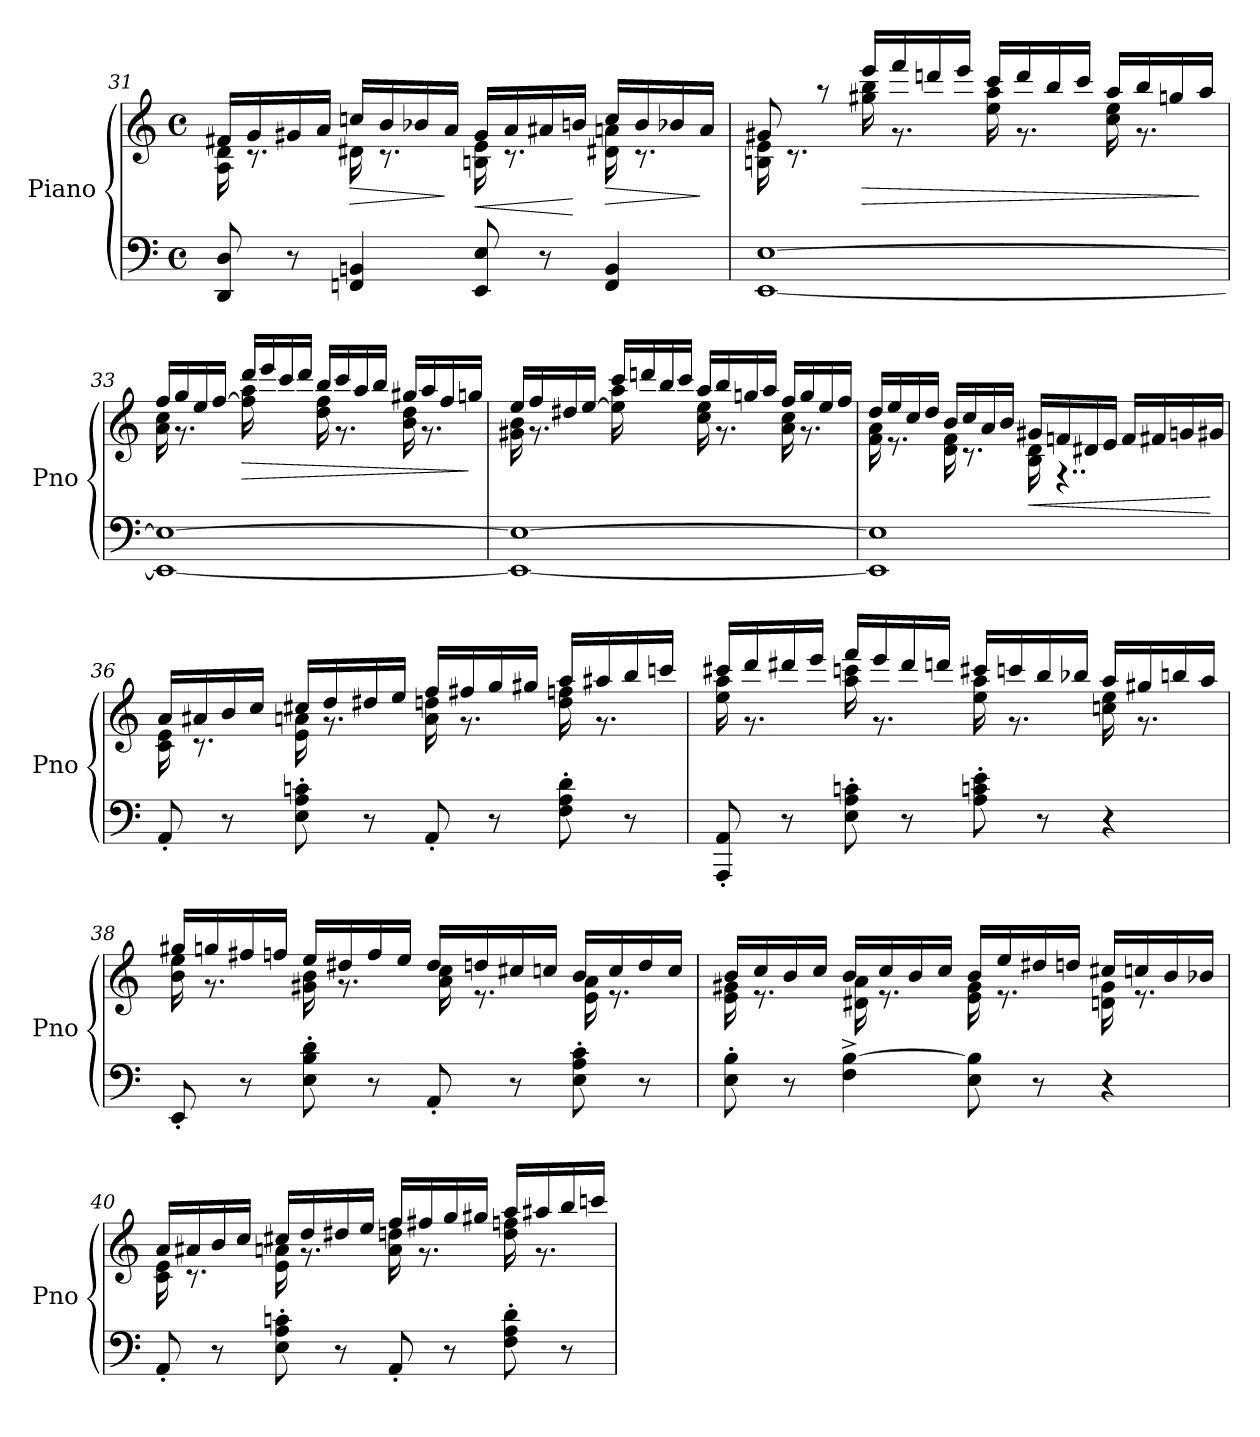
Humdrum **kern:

**kern	**kern	**dynam
*part1	*part1	*part1
*staff2	*staff1	*staff1/2
*I"Piano	*	*
*I'Pno	*	*
!!LO:PB:g=z
*clefF4	*clefG2	*
*k[]	*k[]	*
*M4/4	*M4/4	*
*met(c)	*met(c)	*
=31	=31	=31
*	*^	*
8DD/ 8D/	16f#X/LL	16A\ 16d\	.
.	16g/	8.r	.
8r	16g#X/	.	.
.	16a/JJ	.	.
!	!	!	!LO:HP:b
4FFn/ 4BBn/	16ccn/LL	16d#X\	>
.	16b/	8.r	.
.	16b-X/	.	.
.	16a/JJ	.	]
!	!	!	!LO:HP:b
8EE/ 8E/	16g#/LL	16Bn\ 16e\	<
.	16a/	8.r	.
8r	16a#X/	.	.
.	16bn/JJ	.	[
!	!	!	!LO:HP:b
4FF/ 4BB/	16cc/LL	16d#X\ 16an\	>
.	16b/	8.r	.
.	16b-X/	.	.
.	16a/JJ	.	]
=32	=32	=32	=32
[1EE [1E	8g#X/	16Bn\ 16e\	.
.	.	8.r	.
.	8r	.	.
!	!	!	!LO:HP:b
.	16eee/LL	16gg#X\ 16bb\	>
.	16fff/	8.r	.
.	16dddn/	.	.
.	16eee/JJ	.	.
.	16ccc/LL	16ee\ 16aa\	.
.	16ddd/	8.r	.
.	16bb/	.	.
.	16ccc/JJ	.	.
.	16aa/LL	16cc\ 16ee\	.
.	16bb/	8.r	.
.	16ggn/	.	.
.	16aa/JJ	.	]
!!LO:LB:g=z	!!
=33	=33	=33	=33
1EE_ 1E_	16ff/LL	16a\ 16cc\	.
.	16gg/	8.r	.
.	16ee/	.	.
.	[16ff/JJ	.	.
!	!	!	!LO:HP:b
.	16ff\] 16aa\	16ddd/LL	>
.	16ryy	16eee/	.
.	8ryy	16ccc/	.
.	.	16ddd/JJ	.
.	16bb/LL	16dd\ 16ff\	.
.	16ccc/	8.r	.
.	16aa/	.	.
.	16bb/JJ	.	.
.	16gg#X/LL	16b\ 16dd\	.
.	16aa/	8.r	.
.	16ff/	.	.
.	16ggn/JJ	.	]
=34	=34	=34	=34
1EE_ 1E_	16ee/LL	16g#X\ 16b\	.
.	16ff/	8.r	.
.	16dd#X/	.	.
.	[16ee/JJ	.	.
.	16ee\] 16aa\	16ccc/LL	.
.	16ryy	16dddn/	.
.	8ryy	16bb/	.
.	.	16ccc/JJ	.
.	16aa/LL	16cc\ 16ee\	.
.	16bb/	8.r	.
.	16ggn/	.	.
.	16aa/JJ	.	.
.	16ff/LL	16a\ 16cc\	.
.	16gg/	8.r	.
.	16ee/	.	.
.	16ff/JJ	.	.
!!LO:LB:g=z	!!
=35	=35	=35	=35
1EE] 1E]	16dd/LL	16f\ 16a\	.
.	16ee/	8.r	.
.	16cc/	.	.
.	16dd/JJ	.	.
.	16b/LL	16d\ 16f\	.
.	16cc/	8.r	.
.	16a/	.	.
.	16b/JJ	.	.
!	!	!	!LO:HP:b
!	!	!	!LO:DY:n=1:b
.	16g#X/LL	16B\ 16d\	< other-dynamics
.	16fn/	4..r	.
.	16d#X/	.	.
.	16e/JJ	.	.
.	16f/LL	.	.
.	16f#X/	.	.
.	16gn/	.	.
.	16g#X/JJ	.	[
=36	=36	=36	=36
8AA'/	16a/LL	16c\ 16e\	.
.	16a#X/	8.r	.
8r	16b/	.	.
.	16cc/JJ	.	.
8E\' 8A\' 8cn\'	16cc#X/LL	16e\ 16an\	.
.	16dd/	8.r	.
8r	16dd#X/	.	.
.	16ee/JJ	.	.
8AA'/	16ff/LL	16a\ 16ddn\	.
.	16ff#X/	8.r	.
8r	16gg/	.	.
.	16gg#X/JJ	.	.
8F\' 8A\' 8d\'	16aa/LL	16dd\ 16ffn\	.
.	16aa#X/	8.r	.
8r	16bb/	.	.
.	16cccn/JJ	.	.
!!LO:LB:g=z	!!
=37	=37	=37	=37
8AAA/' 8AA/'	16ccc#X/LL	16ee\ 16aa\	.
.	16ddd/	8.r	.
8r	16ddd#X/	.	.
.	16eee/JJ	.	.
8E\' 8A\' 8cn\'	16fff/LL	16aa\ 16cccn\	.
.	16eee/	8.r	.
8r	16ddd#/	.	.
.	16dddn/JJ	.	.
8A\' 8cn\' 8e\'	16ccc#X/LL	16ee\ 16aa\	.
.	16cccn/	8.r	.
8r	16bb/	.	.
.	16bb-X/JJ	.	.
4r	16aa/LL	16ccn\ 16ee\	.
.	16gg#X/	8.r	.
.	16bbn/	.	.
.	16aa/JJ	.	.
=38	=38	=38	=38
8EE'/	16gg#X/LL	16b\ 16ee\	.
.	16ggn/	8.r	.
8r	16ff#X/	.	.
.	16ffn/JJ	.	.
8E\' 8B\' 8d\'	16ee/LL	16g#X\ 16b\	.
.	16dd#X/	8.r	.
8r	16ff/	.	.
.	16ee/JJ	.	.
8AA'/	16dd#/LL	16a\ 16cc\	.
.	16ddn/	8.r	.
8r	16cc#X/	.	.
.	16ccn/JJ	.	.
8E\' 8A\' 8c\'	16b/LL	16e\ 16a\	.
.	16cc/	8.r	.
8r	16dd/	.	.
.	16cc/JJ	.	.
!!LO:LB:g=z	!!
=39	=39	=39	=39
8E\' 8B\'	16b/LL	16e\ 16g#X\	.
.	16cc/	8.r	.
8r	16b/	.	.
.	16cc/JJ	.	.
4F\^ [4B\^	16b/LL	16d#X\ 16a\	.
.	16cc/	8.r	.
.	16b/	.	.
.	16cc/JJ	.	.
8E\ 8B\]	16b/LL	16e\ 16g#\	.
.	16ee/	8.r	.
8r	16dd#X/	.	.
.	16ddn/JJ	.	.
4r	16cc#X/LL	16dn\ 16g#\	.
.	16ccn/	8.r	.
.	16b/	.	.
.	16b-X/JJ	.	.
=40	=40	=40	=40
8AA'/	16a/LL	16c\ 16e\	.
.	16a#X/	8.r	.
8r	16b/	.	.
.	16cc/JJ	.	.
8E\' 8A\' 8cn\'	16cc#X/LL	16e\ 16an\	.
.	16dd/	8.r	.
8r	16dd#X/	.	.
.	16ee/JJ	.	.
8AA'/	16ff/LL	16a\ 16ddn\	.
.	16ff#X/	8.r	.
8r	16gg/	.	.
.	16gg#X/JJ	.	.
8F\' 8A\' 8d\'	16aa/LL	16dd\ 16ffn\	.
.	16aa#X/	8.r	.
8r	16bb/	.	.
.	16cccn/JJ	.	.
*	*v	*v	*
=	=	=
*-	*-	*-
